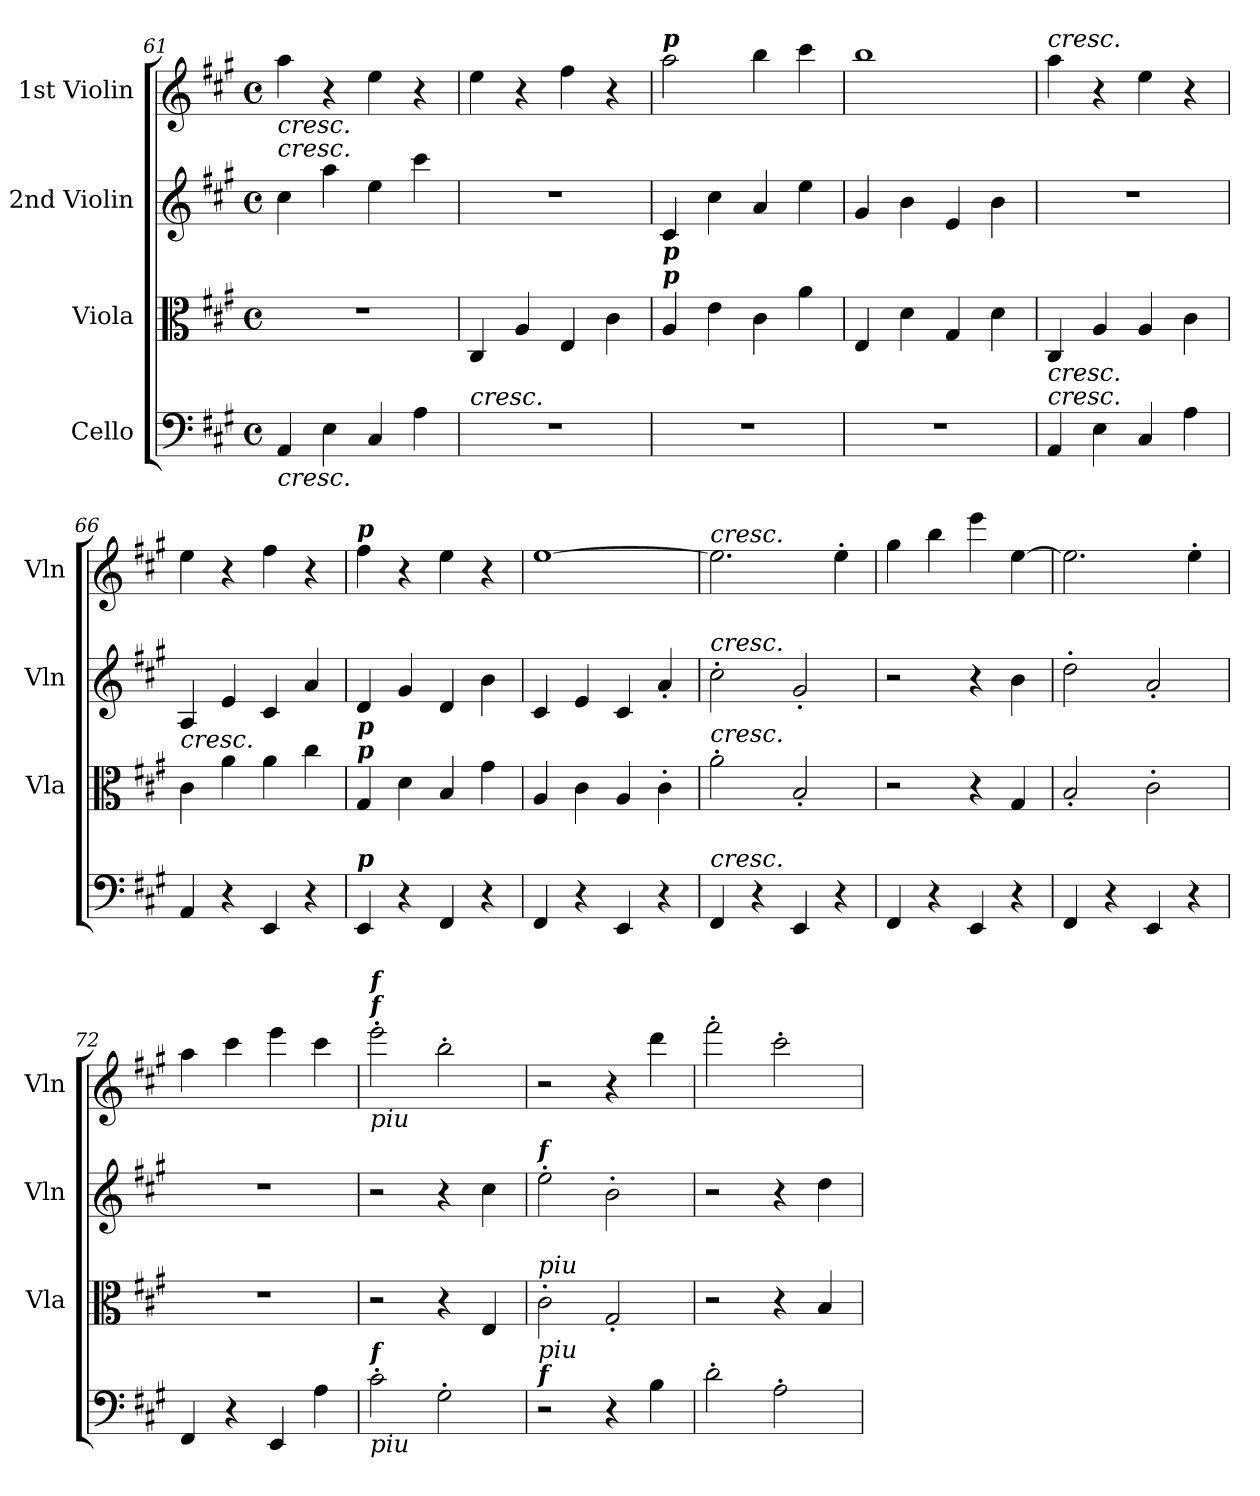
**kern	**kern	**kern	**kern
*part4	*part3	*part2	*part1
*staff4	*staff3	*staff2	*staff1
*I"Cello	*I"Viola	*I"2nd Violin	*I"1st Violin
*	*I'Vla	*I'Vln	*I'Vln
*clefF4	*clefC3	*clefG2	*clefG2
*k[f#c#g#]	*k[f#c#g#]	*k[f#c#g#]	*k[f#c#g#]
*A:	*A:	*A:	*A:
*M4/4	*M4/4	*M4/4	*M4/4
*met(c)	*met(c)	*met(c)	*met(c)
=61	=61	=61	=61
!	!	!	!LO:TX:b:i:t=cresc.
!	!	!LO:TX:a:i:t=cresc.	!
!LO:TX:b:i:t=cresc.	!	!	!
4AA/	1r	4cc#\	4aa\
4E\	.	4aa\	4r
4C#/	.	4ee\	4ee\
4A\	.	4ccc#\	4r
=62	=62	=62	=62
!LO:TX:a:i:t=cresc.	!	!	!
1r	4C#/	1r	4ee\
.	4A/	.	4r
.	4E/	.	4ff#\
.	4c#\	.	4r
=63	=63	=63	=63
!	!	!	!LO:TX:a:Bi:t=p
!	!LO:TX:a:Bi:t=p	!	!
!	!LO:TX:a:Bi:t=p	!	!
1r	4A/	4c#/	2aa\
.	4e\	4cc#\	.
.	4c#\	4a/	4bb\
.	4a\	4ee\	4ccc#\
=64	=64	=64	=64
1r	4E/	4g#/	1bb
.	4d\	4b\	.
.	4G#/	4e/	.
.	4d\	4b\	.
=65	=65	=65	=65
!	!	!	!LO:TX:a:i:t=cresc.
!LO:TX:a:i:t=cresc.	!	!	!
!LO:TX:a:i:t=cresc.	!	!	!
4AA/	4C#/	1r	4aa\
4E\	4A/	.	4r
4C#/	4A/	.	4ee\
4A\	4c#\	.	4r
=66	=66	=66	=66
!	!	!LO:TX:b:i:t=cresc.	!
4AA/	4c#\	4A/	4ee\
4r	4a\	4e/	4r
4EE/	4a\	4c#/	4ff#\
4r	4cc#\	4a/	4r
=67	=67	=67	=67
!	!	!	!LO:TX:a:Bi:t=p
!	!LO:TX:a:Bi:t=p	!	!
!	!LO:TX:a:Bi:t=p	!	!
!LO:TX:a:Bi:t=p	!	!	!
4EE/	4G#/	4d/	4ff#\
4r	4d\	4g#/	4r
4FF#/	4B/	4d/	4ee\
4r	4g#\	4b\	4r
=68	=68	=68	=68
4FF#/	4A/	4c#/	[1ee
4r	4c#\	4e/	.
4EE/	4A/	4c#/	.
4r	4c#'\	4a'/	.
=69	=69	=69	=69
!	!	!	!LO:TX:a:i:t=cresc.
!	!	!LO:TX:a:i:t=cresc.	!
!	!LO:TX:a:i:t=cresc.	!	!
!LO:TX:a:i:t=cresc.	!	!	!
4FF#/	2a'\	2cc#'\	2.ee\]
4r	.	.	.
4EE/	2B'/	2g#'/	.
4r	.	.	4ee'\
=70	=70	=70	=70
4FF#/	2r	2r	4gg#\
4r	.	.	4bb\
4EE/	4r	4r	4eee\
4r	4G#/	4b\	[4ee\
=71	=71	=71	=71
4FF#/	2B'/	2dd'\	2.ee\]
4r	.	.	.
4EE/	2c#'\	2a'/	.
4r	.	.	4ee'\
=72	=72	=72	=72
4FF#/	1r	1r	4aa\
4r	.	.	4ccc#\
4EE/	.	.	4eee\
4A\	.	.	4ccc#\
=73	=73	=73	=73
!	!	!	!LO:TX:a:Bi:t=f
!	!	!	!LO:TX:a:Bi:t=f
!	!	!	!LO:TX:b:i:t=piu
!LO:TX:a:Bi:t=f	!	!	!
!LO:TX:b:i:t=piu	!	!	!
2c#'\	2r	2r	2eee'\
2G#'\	4r	4r	2bb'\
.	4E/	4cc#\	.
=74	=74	=74	=74
!	!	!LO:TX:a:Bi:t=f	!
!	!LO:TX:a:i:t=piu	!	!
!LO:TX:a:Bi:t=f	!	!	!
!LO:TX:a:i:t=piu	!	!	!
2r	2c#'\	2ee'\	2r
4r	2G#'/	2b'\	4r
4B\	.	.	4ddd\
=75	=75	=75	=75
2d'\	2r	2r	2fff#'\
2A'\	4r	4r	2ccc#'\
.	4B/	4dd\	.
=	=	=	=
*-	*-	*-	*-
